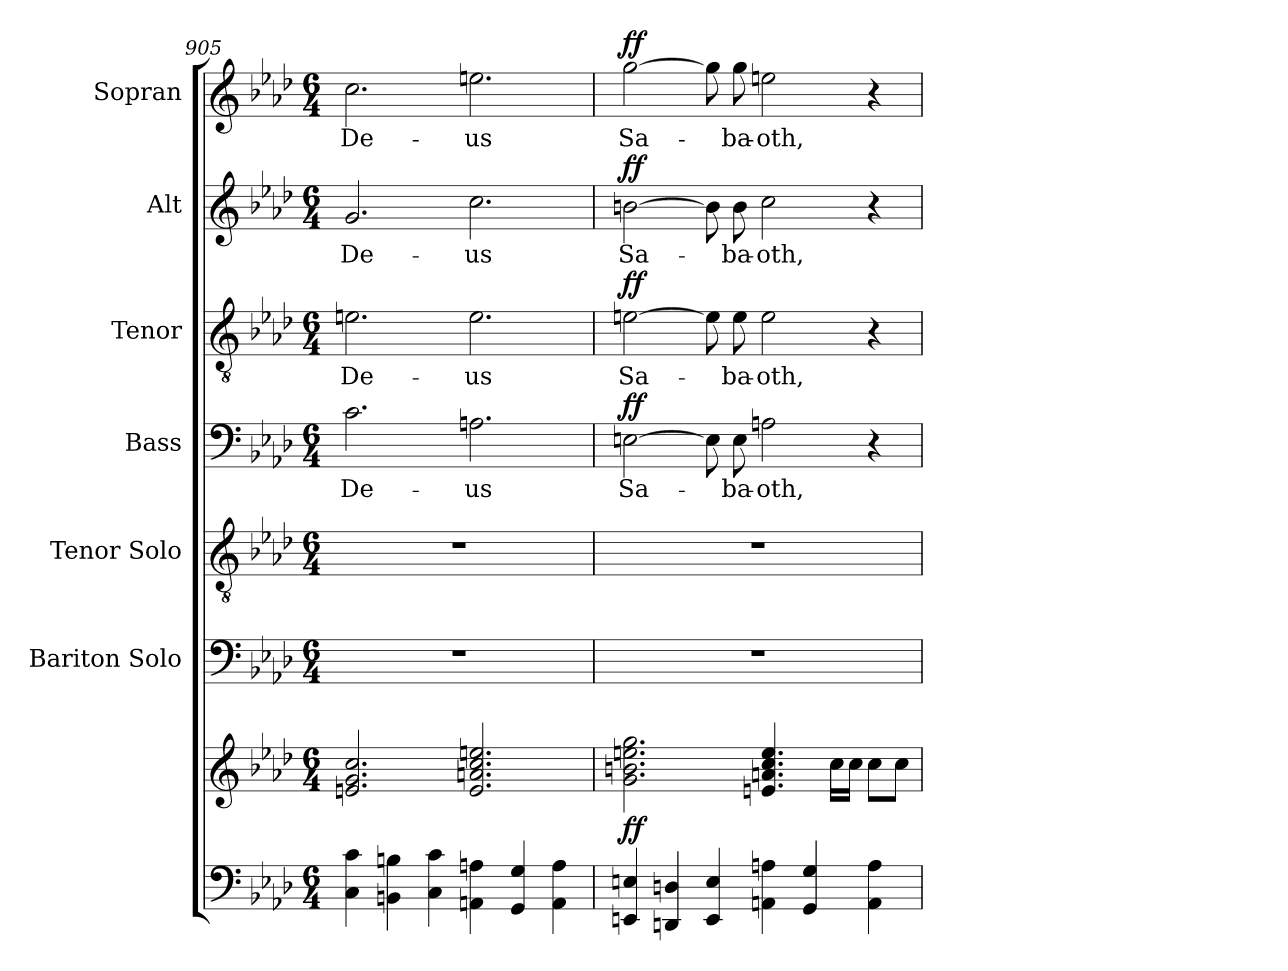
**kern	**kern	**dynam	**kern	**kern	**kern	**text	**dynam	**kern	**text	**dynam	**kern	**text	**dynam	**kern	**text	**dynam
*part7	*part7	*part7	*part6	*part5	*part4	*part4	*part4	*part3	*part3	*part3	*part2	*part2	*part2	*part1	*part1	*part1
*staff8	*staff7	*staff7/8	*staff6	*staff5	*staff4	*staff4	*staff4	*staff3	*staff3	*staff3	*staff2	*staff2	*staff2	*staff1	*staff1	*staff1
*	*	*	*I"Bariton Solo	*I"Tenor Solo	*I"Bass	*	*	*I"Tenor	*	*	*I"Alt	*	*	*I"Sopran	*	*
*	*	*	*	*	*I'B.	*	*	*I'T.	*	*	*I'A.	*	*	*I'S.	*	*
!!LO:PB:g=z
*clefF4	*clefG2	*	*clefF4	*clefGv2	*clefF4	*	*	*clefGv2	*	*	*clefG2	*	*	*clefG2	*	*
*k[b-e-a-d-]	*k[b-e-a-d-]	*	*k[b-e-a-d-]	*k[b-e-a-d-]	*k[b-e-a-d-]	*	*	*k[b-e-a-d-]	*	*	*k[b-e-a-d-]	*	*	*k[b-e-a-d-]	*	*
*A-:	*A-:	*	*A-:	*A-:	*A-:	*	*	*A-:	*	*	*A-:	*	*	*A-:	*	*
*M6/4	*M6/4	*	*M6/4	*M6/4	*M6/4	*	*	*M6/4	*	*	*M6/4	*	*	*M6/4	*	*
=905	=905	=905	=905	=905	=905	=905	=905	=905	=905	=905	=905	=905	=905	=905	=905	=905
!	!	!	!	!	!	!LO:LY:b	!	!	!LO:LY:b	!	!	!LO:LY:b	!	!	!LO:LY:b	!
4C\ 4c\	2.en/ 2.g/ 2.cc/	.	1.r	1.r	2.c\	De-	.	2.en\	De-	.	2.g/	De-	.	2.cc\	De-	.
4BBn\ 4Bn\	.	.	.	.	.	.	.	.	.	.	.	.	.	.	.	.
4C\ 4c\	.	.	.	.	.	.	.	.	.	.	.	.	.	.	.	.
!	!	!	!	!	!	!LO:LY:b	!	!	!LO:LY:b	!	!	!LO:LY:b	!	!	!LO:LY:b	!
4AAn\ 4An\	2.e/ 2.an/ 2.cc/ 2.een/	.	.	.	2.An\	-us	.	2.e\	-us	.	2.cc\	-us	.	2.een\	-us	.
4GG/ 4G/	.	.	.	.	.	.	.	.	.	.	.	.	.	.	.	.
4AA\ 4A\	.	.	.	.	.	.	.	.	.	.	.	.	.	.	.	.
=906	=906	=906	=906	=906	=906	=906	=906	=906	=906	=906	=906	=906	=906	=906	=906	=906
!	!	!LO:DY:b	!	!	!	!LO:LY:b	!LO:DY:a	!	!LO:LY:b	!LO:DY:a	!	!LO:LY:b	!LO:DY:a	!	!LO:LY:b	!LO:DY:a
4EEn/ 4En/	2.g\ 2.bn\ 2.een\ 2.gg\	ff	1.r	1.r	[2En\	Sa-	ff	[2en\	Sa-	ff	[2bn\	Sa-	ff	[2gg\	Sa-	ff
4DDn/ 4Dn/	.	.	.	.	.	.	.	.	.	.	.	.	.	.	.	.
4EE/ 4E/	.	.	.	.	8E\]	.	.	8e\]	.	.	8b\]	.	.	8gg\]	.	.
!	!	!	!	!	!	!LO:LY:b	!	!	!LO:LY:b	!	!	!LO:LY:b	!	!	!LO:LY:b	!
.	.	.	.	.	8E\	-ba-	.	8e\	-ba-	.	8b\	-ba-	.	8gg\	-ba-	.
!	!	!	!	!	!	!LO:LY:b	!	!	!LO:LY:b	!	!	!LO:LY:b	!	!	!LO:LY:b	!
4AAn\ 4An\	4.en/ 4.an/ 4.cc/ 4.ee/	.	.	.	2An\	-oth,	.	2e\	-oth,	.	2cc\	-oth,	.	2een\	-oth,	.
4GG/ 4G/	.	.	.	.	.	.	.	.	.	.	.	.	.	.	.	.
.	16cc\LL	.	.	.	.	.	.	.	.	.	.	.	.	.	.	.
.	16cc\JJ	.	.	.	.	.	.	.	.	.	.	.	.	.	.	.
4AA\ 4A\	8cc\L	.	.	.	4r	.	.	4r	.	.	4r	.	.	4r	.	.
.	8cc\J	.	.	.	.	.	.	.	.	.	.	.	.	.	.	.
=	=	=	=	=	=	=	=	=	=	=	=	=	=	=	=	=
*-	*-	*-	*-	*-	*-	*-	*-	*-	*-	*-	*-	*-	*-	*-	*-	*-
